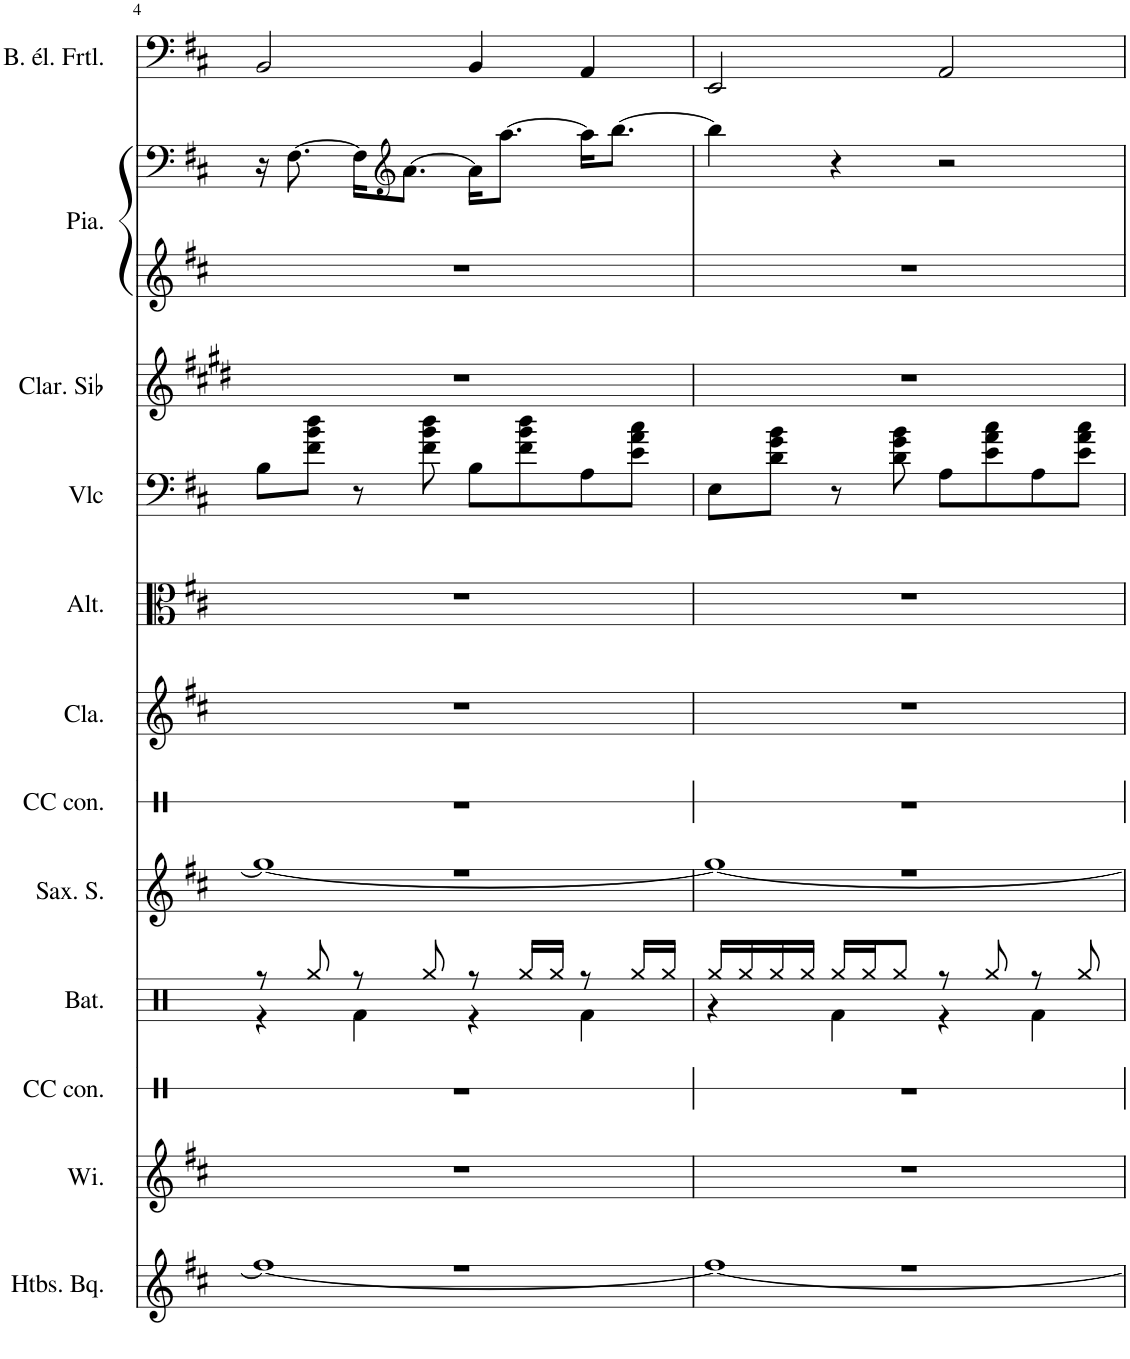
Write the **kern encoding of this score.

**kern	**kern	**kern	**kern	**kern	**kern	**kern	**kern	**kern	**kern	**kern	**kern	**kern
*part12	*part11	*part10	*part9	*part8	*part7	*part6	*part5	*part4	*part3	*part2	*part2	*part1
*staff13	*staff12	*staff11	*staff10	*staff9	*staff8	*staff7	*staff6	*staff5	*staff4	*staff3	*staff2	*staff1
*I"Hautbois baroque, English Horn	*I"Winds, Flute	*I"Caisse claire de concert, Synth Drum	*I"Batterie	*I"Saxophone Soprano, Soprano Sax	*I"Caisse claire de concert, Reverse Cymbal	*I"Clavecin, Harpsichord	*I"Altos, String Ensemble 1	*I"Violoncelle, Pizzicato Strings	*I"Clarinette en Sib	*I"Piano, Acoustic Grand Piano	*	*I"Basse électrique fretless, Fretless Bass
*I'Htbs. Bq.	*I'Wi.	*I'CC con.	*I'Bat.	*I'Sax. S.	*I'CC con.	*I'Cla.	*I'Alt.	*I'Vlc	*I'Clar. Sib	*I'Pia.	*	*I'B. él. Frtl.
!!LO:PB:g=z
*clefG2	*clefG2	*clefX	*clefX	*clefG2	*clefX	*clefG2	*clefC3	*clefF4	*clefG2	*clefG2	*clefF4	*clefF4
*Trd4c7	*	*	*	*Trd1c2	*	*	*	*	*Trd1c2	*	*	*Trd7c12
*k[f#c#]	*k[f#c#]	*k[f#c#]	*k[]	*k[f#c#]	*k[f#c#]	*k[f#c#]	*k[f#c#]	*k[f#c#]	*k[f#c#g#d#]	*k[f#c#]	*k[f#c#]	*k[f#c#]
*M4/4	*M4/4	*M4/4	*M4/4	*M4/4	*M4/4	*M4/4	*M4/4	*M4/4	*M4/4	*M4/4	*M4/4	*M4/4
=4	=4	=4	=4	=4	=4	=4	=4	=4	=4	=4	=4	=4
*^	*	*	*^	*^	*	*	*	*	*	*	*	*
1r	1ff#_	1r	1r	8r	4r	1r	1gg#_	1r	1r	1r	8B\L	1r	1r	16r	2BB/
.	.	.	.	.	.	.	.	.	.	.	.	.	.	[8.F#\	.
.	.	.	.	8Rgg/	.	.	.	.	.	.	8f#\ 8b\ 8dd\J	.	.	.	.
.	.	.	.	8r	4Rf\	.	.	.	.	.	8r	.	.	16F#\KL]	.
*	*	*	*	*	*	*	*	*	*	*	*	*	*	*clefG2	*
.	.	.	.	.	.	.	.	.	.	.	.	.	.	[8.a\J	.
.	.	.	.	8Rgg/	.	.	.	.	.	.	8f#\ 8b\ 8dd\	.	.	.	.
.	.	.	.	8r	4r	.	.	.	.	.	8B\L	.	.	16a\KL]	4BB/
.	.	.	.	.	.	.	.	.	.	.	.	.	.	[8.aa\J	.
.	.	.	.	16Rgg/LL	.	.	.	.	.	.	8f#\ 8b\ 8dd\	.	.	.	.
.	.	.	.	16Rgg/JJ	.	.	.	.	.	.	.	.	.	.	.
.	.	.	.	8r	4Rf\	.	.	.	.	.	8A\	.	.	16aa\KL]	4AA/
.	.	.	.	.	.	.	.	.	.	.	.	.	.	[8.bb\J	.
.	.	.	.	16Rgg/LL	.	.	.	.	.	.	8e\ 8a\ 8cc#\J	.	.	.	.
.	.	.	.	16Rgg/JJ	.	.	.	.	.	.	.	.	.	.	.
=5	=5	=5	=5	=5	=5	=5	=5	=5	=5	=5	=5	=5	=5	=5	=5
1r	1ff#_	1r	1r	16Rgg/LL	4r	1r	1gg#_	1r	1r	1r	8E\L	1r	1r	4bb\]	2EE/
.	.	.	.	16Rgg/	.	.	.	.	.	.	.	.	.	.	.
.	.	.	.	16Rgg/	.	.	.	.	.	.	8d\ 8g\ 8b\J	.	.	.	.
.	.	.	.	16Rgg/JJ	.	.	.	.	.	.	.	.	.	.	.
.	.	.	.	16Rgg/LL	4Rf\	.	.	.	.	.	8r	.	.	4r	.
.	.	.	.	16Rgg/J	.	.	.	.	.	.	.	.	.	.	.
.	.	.	.	8Rgg/J	.	.	.	.	.	.	8d\ 8g\ 8b\	.	.	.	.
.	.	.	.	8r	4r	.	.	.	.	.	8A\L	.	.	2r	2AA/
.	.	.	.	8Rgg/	.	.	.	.	.	.	8e\ 8a\ 8cc#\	.	.	.	.
.	.	.	.	8r	4Rf\	.	.	.	.	.	8A\	.	.	.	.
.	.	.	.	8Rgg/	.	.	.	.	.	.	8e\ 8a\ 8cc#\J	.	.	.	.
*	*	*	*	*v	*v	*	*	*	*	*	*	*	*	*	*
*v	*v	*	*	*	*v	*v	*	*	*	*	*	*	*	*
=	=	=	=	=	=	=	=	=	=	=	=	=
*-	*-	*-	*-	*-	*-	*-	*-	*-	*-	*-	*-	*-
